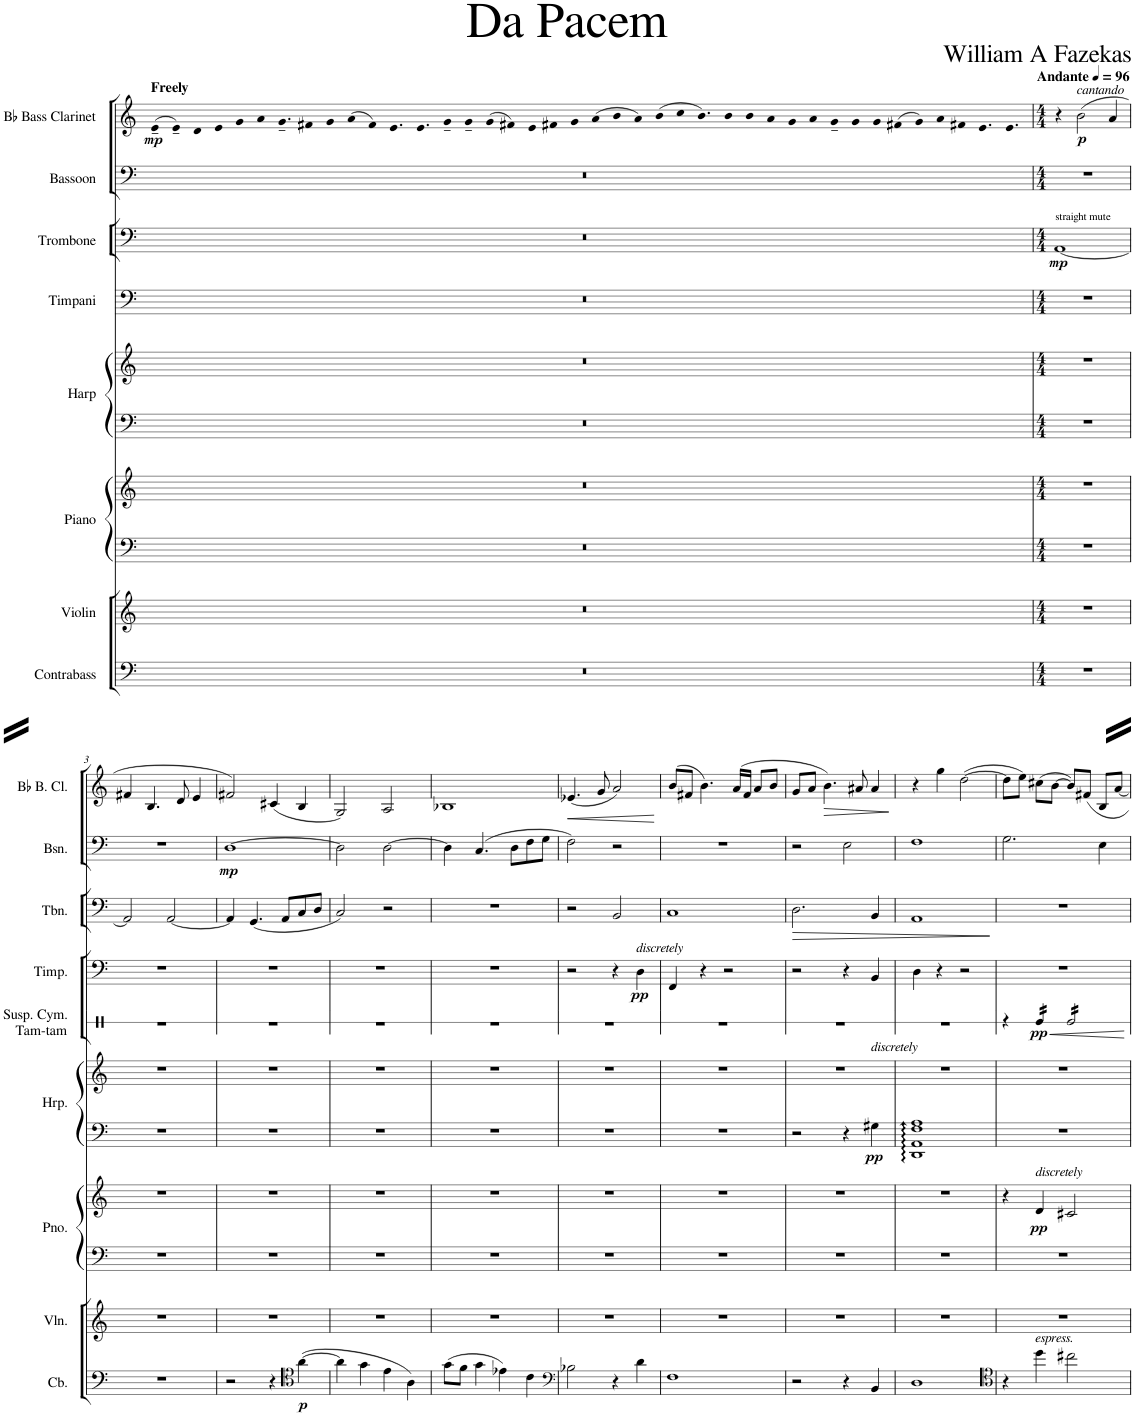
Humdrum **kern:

**kern	**dynam	**kern	**kern	**kern	**dynam	**kern	**kern	**dynam	**kern	**dynam	**kern	**dynam	**kern	**dynam	**kern	**dynam
*part8	*part8	*part7	*part6	*part6	*part6	*part5	*part5	*part5	*part4	*part4	*part3	*part3	*part2	*part2	*part1	*part1
*staff10	*staff10	*staff9	*staff8	*staff7	*staff7/8	*staff6	*staff5	*staff5/6	*staff4	*staff4	*staff3	*staff3	*staff2	*staff2	*staff1	*staff1
*I"Contrabass	*	*I"Violin	*I"Piano	*	*	*I"Harp	*	*	*I"Timpani	*	*I"Trombone	*	*I"Bassoon	*	*I"Bb Bass Clarinet	*
*I'Cb.	*	*I'Vln.	*I'Pno.	*	*	*I'Hrp.	*	*	*I'Timp.	*	*I'Tbn.	*	*I'Bsn.	*	*I'Bb B. Cl.	*
*clefF4	*	*clefG2	*clefF4	*clefG2	*	*clefF4	*clefG2	*	*clefF4	*	*clefF4	*	*clefF4	*	*clefG2	*
*Trd7c12	*	*	*	*	*	*	*	*	*	*	*	*	*	*	*Trd8c14	*
*k[]	*	*k[]	*k[]	*k[]	*	*k[]	*k[]	*	*k[]	*	*k[]	*	*k[]	*	*k[]	*
=1	=1	=1	=1	=1	=1	=1	=1	=1	=1	=1	=1	=1	=1	=1	=1	=1
!	!	!	!	!	!	!	!	!	!	!	!	!	!	!	!LO:TX:a:B:t=Freely	!
!	!	!	!	!	!	!	!	!	!	!	!	!	!	!	!	!LO:DY:b
1r	.	1r	1r	1r	.	1r	1r	.	1r	.	1r	.	1r	.	(>4e~	mp
.	.	.	.	.	.	.	.	.	.	.	.	.	.	.	4e~)	.
.	.	.	.	.	.	.	.	.	.	.	.	.	.	.	4d	.
.	.	.	.	.	.	.	.	.	.	.	.	.	.	.	4e	.
000ryy	.	000ryy	000ryy	000ryy	.	000ryy	000ryy	.	000ryy	.	000ryy	.	000ryy	.	4g	.
.	.	.	.	.	.	.	.	.	.	.	.	.	.	.	4a	.
.	.	.	.	.	.	.	.	.	.	.	.	.	.	.	4.g~	.
.	.	.	.	.	.	.	.	.	.	.	.	.	.	.	4f#X	.
.	.	.	.	.	.	.	.	.	.	.	.	.	.	.	4g	.
.	.	.	.	.	.	.	.	.	.	.	.	.	.	.	(>4a	.
.	.	.	.	.	.	.	.	.	.	.	.	.	.	.	4f#)	.
.	.	.	.	.	.	.	.	.	.	.	.	.	.	.	4.e	.
.	.	.	.	.	.	.	.	.	.	.	.	.	.	.	4.e	.
.	.	.	.	.	.	.	.	.	.	.	.	.	.	.	4g~	.
.	.	.	.	.	.	.	.	.	.	.	.	.	.	.	4g~	.
.	.	.	.	.	.	.	.	.	.	.	.	.	.	.	(>4g	.
.	.	.	.	.	.	.	.	.	.	.	.	.	.	.	4f#X)	.
.	.	.	.	.	.	.	.	.	.	.	.	.	.	.	4e	.
.	.	.	.	.	.	.	.	.	.	.	.	.	.	.	4f#X	.
.	.	.	.	.	.	.	.	.	.	.	.	.	.	.	4g	.
.	.	.	.	.	.	.	.	.	.	.	.	.	.	.	(>4a	.
.	.	.	.	.	.	.	.	.	.	.	.	.	.	.	4b	.
.	.	.	.	.	.	.	.	.	.	.	.	.	.	.	4a)	.
.	.	.	.	.	.	.	.	.	.	.	.	.	.	.	(4b	.
.	.	.	.	.	.	.	.	.	.	.	.	.	.	.	4cc	.
.	.	.	.	.	.	.	.	.	.	.	.	.	.	.	4.b)	.
.	.	.	.	.	.	.	.	.	.	.	.	.	.	.	4b	.
.	.	.	.	.	.	.	.	.	.	.	.	.	.	.	4b	.
.	.	.	.	.	.	.	.	.	.	.	.	.	.	.	4a	.
.	.	.	.	.	.	.	.	.	.	.	.	.	.	.	4g	.
.	.	.	.	.	.	.	.	.	.	.	.	.	.	.	4a	.
.	.	.	.	.	.	.	.	.	.	.	.	.	.	.	4g~	.
.	.	.	.	.	.	.	.	.	.	.	.	.	.	.	4g	.
.	.	.	.	.	.	.	.	.	.	.	.	.	.	.	4g	.
1..ryy	.	1..ryy	1..ryy	1..ryy	.	1..ryy	1..ryy	.	1..ryy	.	1..ryy	.	1..ryy	.	(>4f#X	.
.	.	.	.	.	.	.	.	.	.	.	.	.	.	.	4g)	.
.	.	.	.	.	.	.	.	.	.	.	.	.	.	.	4a	.
.	.	.	.	.	.	.	.	.	.	.	.	.	.	.	4f#X	.
.	.	.	.	.	.	.	.	.	.	.	.	.	.	.	4.e	.
.	.	.	.	.	.	.	.	.	.	.	.	.	.	.	4.e	.
=2	=2	=2	=2	=2	=2	=2	=2	=2	=2	=2	=2	=2	=2	=2	=2	=2
*M4/4	*	*M4/4	*M4/4	*M4/4	*	*M4/4	*M4/4	*	*M4/4	*	*M4/4	*	*M4/4	*	*M4/4	*
*	*	*	*	*	*	*	*	*	*	*	*	*	*	*	*MM96	*
!	!	!	!	!	!	!	!	!	!	!	!	!	!	!	!LO:TX:a:B:t=Andante	!
!	!	!	!	!	!	!	!	!	!	!	!LO:TX:a:t=straight mute	!	!	!	!	!
!	!	!	!	!	!	!	!	!	!	!	!	!LO:DY:b	!	!	!	!
1r	.	1r	1r	1r	.	1r	1r	.	1r	.	[1AA	mp	1r	.	4r	.
!	!	!	!	!	!	!	!	!	!	!	!	!	!	!	!LO:TX:a:i:t=cantando	!
!	!	!	!	!	!	!	!	!	!	!	!	!	!	!	!	!LO:DY:b
.	.	.	.	.	.	.	.	.	.	.	.	.	.	.	(2b\	p
.	.	.	.	.	.	.	.	.	.	.	.	.	.	.	4a/	.
1ryy	.	1ryy	1r	1ryy	.	1r	1ryy	.	1ryy	.	1ryy	.	1ryy	.	1ryy	.
!!LO:LB:g=z
=3	=3	=3	=3	=3	=3	=3	=3	=3	=3	=3	=3	=3	=3	=3	=3	=3
1r	.	1r	1r	1r	.	1r	1r	.	1r	.	2AA/]	.	1r	.	4f#X/	.
.	.	.	.	.	.	.	.	.	.	.	.	.	.	.	4.B/	.
.	.	.	.	.	.	.	.	.	.	.	[2AA/	.	.	.	.	.
.	.	.	.	.	.	.	.	.	.	.	.	.	.	.	8d/	.
.	.	.	.	.	.	.	.	.	.	.	.	.	.	.	4e/	.
1ryy	.	1ryy	1r	1ryy	.	1r	1ryy	.	1ryy	.	1ryy	.	1ryy	.	1ryy	.
=4	=4	=4	=4	=4	=4	=4	=4	=4	=4	=4	=4	=4	=4	=4	=4	=4
!	!	!	!	!	!	!	!	!	!	!	!	!	!	!LO:DY:b	!	!
2r	.	1r	1r	1r	.	1r	1r	.	1r	.	4AA/]	.	[1D	mp	2f#X/)	.
.	.	.	.	.	.	.	.	.	.	.	(4.GG/	.	.	.	.	.
4r	.	.	.	.	.	.	.	.	.	.	.	.	.	.	(4c#X/	.
.	.	.	.	.	.	.	.	.	.	.	8AA/L	.	.	.	.	.
*clefC4	*	*	*	*	*	*	*	*	*	*	*	*	*	*	*	*
!	!LO:DY:b	!	!	!	!	!	!	!	!	!	!	!	!	!	!	!
([4a\	p	.	.	.	.	.	.	.	.	.	8C/	.	.	.	4B/	.
.	.	.	.	.	.	.	.	.	.	.	8D/J	.	.	.	.	.
1ryy	.	1ryy	1r	1ryy	.	1r	1ryy	.	1ryy	.	1ryy	.	1ryy	.	1ryy	.
=5	=5	=5	=5	=5	=5	=5	=5	=5	=5	=5	=5	=5	=5	=5	=5	=5
4a\]	.	1r	1r	1r	.	1r	1r	.	1r	.	2C/)	.	2D\]	.	2G/)	.
4g\	.	.	.	.	.	.	.	.	.	.	.	.	.	.	.	.
4e\	.	.	.	.	.	.	.	.	.	.	2r	.	[2D\	.	2A/	.
4A\)	.	.	.	.	.	.	.	.	.	.	.	.	.	.	.	.
1ryy	.	1ryy	1r	1ryy	.	1r	1ryy	.	1ryy	.	1ryy	.	1ryy	.	1ryy	.
=6	=6	=6	=6	=6	=6	=6	=6	=6	=6	=6	=6	=6	=6	=6	=6	=6
(8g\L	.	1r	1r	1r	.	1r	1r	.	1r	.	1r	.	4D\]	.	1B-X	.
8f\J	.	.	.	.	.	.	.	.	.	.	.	.	.	.	.	.
4g\	.	.	.	.	.	.	.	.	.	.	.	.	(4.C/	.	.	.
4e-X\)	.	.	.	.	.	.	.	.	.	.	.	.	.	.	.	.
.	.	.	.	.	.	.	.	.	.	.	.	.	8D\L	.	.	.
4c\	.	.	.	.	.	.	.	.	.	.	.	.	8F\	.	.	.
.	.	.	.	.	.	.	.	.	.	.	.	.	8G\J	.	.	.
1ryy	.	1ryy	1r	1ryy	.	1r	1ryy	.	1ryy	.	1ryy	.	1ryy	.	1ryy	.
=7	=7	=7	=7	=7	=7	=7	=7	=7	=7	=7	=7	=7	=7	=7	=7	=7
*clefF4	*	*	*	*	*	*	*	*	*	*	*	*	*	*	*	*
!	!	!	!	!	!	!	!	!	!	!	!	!	!	!	!	!LO:HP:b
2B-X\	.	1r	1r	1r	.	1r	1r	.	2r	.	2r	.	2F\)	.	(4.e-X/	<
.	.	.	.	.	.	.	.	.	.	.	.	.	.	.	8g/	.
4r	.	.	.	.	.	.	.	.	4r	.	2BB/	.	2r	.	2a/)	.
!	!	!	!	!	!	!	!	!	!LO:TX:a:i:t=discretely	!	!	!	!	!	!	!
!	!	!	!	!	!	!	!	!	!	!LO:DY:b	!	!	!	!	!	!
4d\	.	.	.	.	.	.	.	.	4D\	pp	.	.	.	.	.	.
1ryy	.	1ryy	1r	1ryy	.	1r	1ryy	.	1ryy	.	1ryy	.	1ryy	.	1ryy	[
=8	=8	=8	=8	=8	=8	=8	=8	=8	=8	=8	=8	=8	=8	=8	=8	=8
1F	.	1r	1r	1r	.	1r	1r	.	4FF/	.	1C	.	1r	.	(8b/L	.
.	.	.	.	.	.	.	.	.	.	.	.	.	.	.	8f#X/J	.
.	.	.	.	.	.	.	.	.	4r	.	.	.	.	.	4.b\)	.
.	.	.	.	.	.	.	.	.	2r	.	.	.	.	.	.	.
.	.	.	.	.	.	.	.	.	.	.	.	.	.	.	(16a/LL	.
.	.	.	.	.	.	.	.	.	.	.	.	.	.	.	16f#/JJ	.
.	.	.	.	.	.	.	.	.	.	.	.	.	.	.	8a/L	.
.	.	.	.	.	.	.	.	.	.	.	.	.	.	.	8b/J	.
1ryy	.	1ryy	1r	1ryy	.	1r	1ryy	.	1ryy	.	1ryy	.	1ryy	.	1ryy	.
=9	=9	=9	=9	=9	=9	=9	=9	=9	=9	=9	=9	=9	=9	=9	=9	=9
*	*	*	*	*	*	*	*^	*	*	*	*	*	*	*	*	*
!	!	!	!	!	!	!	!	!	!	!	!	!	!LO:HP:b	!	!	!	!
*	*	*	*	*	*	*^	*	*	*	*	*	*	*	*	*	*	*
2r	.	1r	1r	1r	.	2r	2.ryy	1r	2.ryy	.	2r	.	2.D\	>	2r	.	8g/L	.
.	.	.	.	.	.	.	.	.	.	.	.	.	.	.	.	.	8a/J	.
!	!	!	!	!	!	!	!	!	!	!	!	!	!	!	!	!	!	!LO:HP:b
.	.	.	.	.	.	.	.	.	.	.	.	.	.	.	.	.	4.b\)	>
4r	.	.	.	.	.	1r	.	.	.	.	4r	.	.	.	2E\	.	.	.
.	.	.	.	.	.	.	.	.	.	.	.	.	.	.	.	.	8a#X/	.
!	!	!	!	!	!	!	!	!	!LO:TX:a:i:t=discretely	!	!	!	!	!	!	!	!	!
!	!	!	!	!	!	!	!	!	!	!LO:DY:b=2	!	!	!	!	!	!	!	!
4BB/	.	.	.	.	.	.	1ryy	.	4ee	pp	4BB/	.	4BB/	.	.	.	4a#/	.
1ryy	.	1ryy	1r	1ryy	.	.	.	1ryy	1ryy	.	1ryy	.	1ryy	.	1ryy	.	1ryy	]
.	.	.	.	.	.	4r	.	.	.	.	.	.	.	.	.	.	.	.
.	.	.	.	.	.	4G#X\	4ryy	.	.	.	.	.	.	.	.	.	.	.
*	*	*	*	*	*	*v	*v	*	*	*	*	*	*	*	*	*	*	*
*	*	*	*	*	*	*	*v	*v	*	*	*	*	*	*	*	*	*
=10	=10	=10	=10	=10	=10	=10	=10	=10	=10	=10	=10	=10	=10	=10	=10	=10
1D	.	1r	1r	1r	.	1DD 1AA 1F 1A	1r	.	4D\	.	1AA	.	1F	.	4r	.
.	.	.	.	.	.	.	.	.	4r	.	.	.	.	.	4gg\	.
.	.	.	.	.	.	.	.	.	2r	.	.	.	.	.	([2dd\	.
1ryy	.	1ryy	1r	1ryy	.	1r	1ryy	.	1ryy	.	1ryy	]	1ryy	.	1ryy	.
=11	=11	=11	=11	=11	=11	=11	=11	=11	=11	=11	=11	=11	=11	=11	=11	=11
*clefC4	*	*	*	*	*	*	*	*	*	*	*	*	*	*	*	*
4r	.	1r	1r	4r	.	1r	1r	.	1r	.	1r	.	2.G\	.	8dd\L]	.
.	.	.	.	.	.	.	.	.	.	.	.	.	.	.	8ee\J)	.
!	!	!	!	!LO:TX:a:i:t=discretely	!	!	!	!	!	!	!	!	!	!	!	!
!LO:TX:a:i:t=espress.	!	!	!	!	!	!	!	!	!	!	!	!	!	!	!	!
!	!	!	!	!	!LO:DY:b	!	!	!	!	!	!	!	!	!	!	!
4dd\	.	.	.	4d/	pp	.	.	.	.	.	.	.	.	.	(8cc#X\L	.
.	.	.	.	.	.	.	.	.	.	.	.	.	.	.	[8b\J	.
2cc#X\	.	.	.	2c#X/	.	.	.	.	.	.	.	.	.	.	8b/L])	.
.	.	.	.	.	.	.	.	.	.	.	.	.	.	.	8f#X/J	.
.	.	.	.	.	.	.	.	.	.	.	.	.	4E\	.	8B/L	.
.	.	.	.	.	.	.	.	.	.	.	.	.	.	.	[8a/J	.
2.ryy	.	2.ryy	2.r	2.ryy	.	2.r	2.ryy	.	2.ryy	.	2.ryy	.	2.ryy	.	2.ryy	.
=	=	=	=	=	=	=	=	=	=	=	=	=	=	=	=	=
*-	*-	*-	*-	*-	*-	*-	*-	*-	*-	*-	*-	*-	*-	*-	*-	*-
